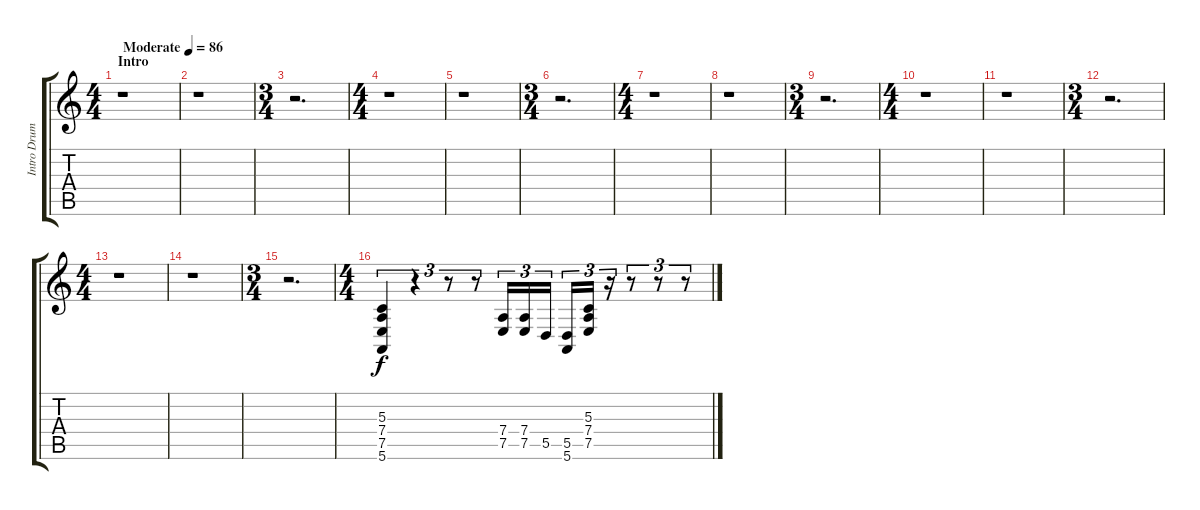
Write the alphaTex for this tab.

\track ("Intro Drums" "Intro Drum") {instrument taikodrum}
\staff {score tabs}
\tuning (E4 B3 G3 D3 A2 E2) {hide}
\ts (4 4)
\section ("" "Intro")
\tempo (86 "Moderate")
\clef g2
\ks c
r.1{dy f instrument taikodrum} |
r.1 |
\ts (3 4)
r.2{d} |
\ts (4 4)
r.1 |
r.1 |
\ts (3 4)
r.2{d} |
\ts (4 4)
r.1 |
r.1 |
\ts (3 4)
r.2{d} |
\ts (4 4)
r.1 |
r.1 |
\ts (3 4)
r.2{d} |
\ts (4 4)
r.1 |
r.1 |
\ts (3 4)
r.2{d} |
\ts (4 4)
(5.3 7.4 7.5 5.6).4{tu (3 2)} r.4{tu (3 2)} r.8{tu (3 2)} r.8{tu (3 2)} (7.4 7.5).16{tu (3 2)} (7.4 7.5).16{tu (3 2)} 5.5.16{tu (3 2) beam splitsecondary} (5.5 5.6).16{tu (3 2)} (5.3 7.4 7.5).16{tu (3 2)} r.16{tu (3 2)} r.8{tu (3 2)} r.8{tu (3 2)} r.8{tu (3 2)}
